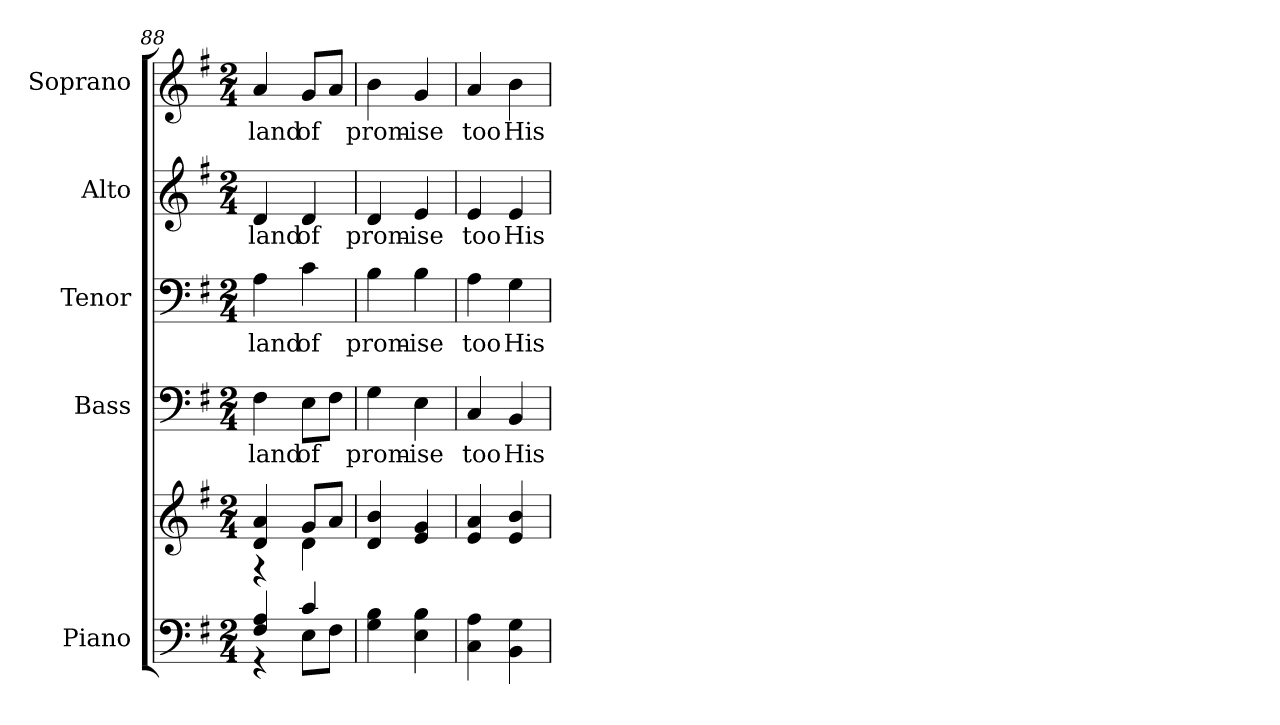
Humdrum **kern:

**kern	**kern	**kern	**text	**kern	**text	**kern	**text	**kern	**text
*part5	*part5	*part4	*part4	*part3	*part3	*part2	*part2	*part1	*part1
*staff6	*staff5	*staff4	*staff4	*staff3	*staff3	*staff2	*staff2	*staff1	*staff1
*I"Piano	*	*I"Bass	*	*I"Tenor	*	*I"Alto	*	*I"Soprano	*
*I'Pno.	*	*I'B.	*	*I'T.	*	*I'A.	*	*I'S.	*
*clefF4	*clefG2	*clefF4	*	*clefF4	*	*clefG2	*	*clefG2	*
*k[f#]	*k[f#]	*k[f#]	*	*k[f#]	*	*k[f#]	*	*k[f#]	*
*G:	*G:	*G:	*	*G:	*	*G:	*	*G:	*
*M2/4	*M2/4	*M2/4	*	*M2/4	*	*M2/4	*	*M2/4	*
=88	=88	=88	=88	=88	=88	=88	=88	=88	=88
*^	*^	*	*	*	*	*	*	*	*
!	!	!	!	!	!LO:LY:b:color=#000000	!	!	!	!	!	!
!	!	!	!	!	!	!	!LO:LY:b:color=#000000	!	!	!	!
!	!	!	!	!	!	!	!	!	!LO:LY:b:color=#000000	!	!
!	!	!	!	!	!	!	!	!	!	!	!LO:LY:b:color=#000000
4F#i/ 4Ai	4r	4di/ 4ai	4r	4F#i\	land	4Ai\	land	4di/	land	4ai/	land
!	!	!	!	!	!LO:LY:b:color=#000000	!	!	!	!	!	!
!	!	!	!	!	!	!	!LO:LY:b:color=#000000	!	!	!	!
!	!	!	!	!	!	!	!	!	!LO:LY:b:color=#000000	!	!
!	!	!	!	!	!	!	!	!	!	!	!LO:LY:b:color=#000000
4ci/	8Ei\L	8gi/L	4di\	8Ei\L	of	4ci\	of	4di/	of	8gi/L	of
.	8F#i\J	8ai/J	.	8F#i\J	.	.	.	.	.	8ai/J	.
*v	*v	*	*	*	*	*	*	*	*	*	*
*	*v	*v	*	*	*	*	*	*	*	*
=89	=89	=89	=89	=89	=89	=89	=89	=89	=89
*^	*	*	*	*	*	*	*	*	*
!	!	!	!	!LO:LY:b:color=#000000	!	!	!	!	!	!
*v	*v	*	*	*	*	*	*	*	*	*
*^	*	*	*	*	*	*	*	*	*
!	!	!	!	!	!	!LO:LY:b:color=#000000	!	!	!	!
*v	*v	*	*	*	*	*	*	*	*	*
*^	*	*	*	*	*	*	*	*	*
!	!	!	!	!	!	!	!	!LO:LY:b:color=#000000	!	!
*v	*v	*	*	*	*	*	*	*	*	*
*^	*	*	*	*	*	*	*	*	*
!	!	!	!	!	!	!	!	!	!	!LO:LY:b:color=#000000
*v	*v	*	*	*	*	*	*	*	*	*
4Gi\ 4Bi	4di/ 4bi	4Gi\	prom-	4Bi\	prom-	4di/	prom-	4bi\	prom-
!	!	!	!LO:LY:b:color=#000000	!	!	!	!	!	!
!	!	!	!	!	!LO:LY:b:color=#000000	!	!	!	!
!	!	!	!	!	!	!	!LO:LY:b:color=#000000	!	!
!	!	!	!	!	!	!	!	!	!LO:LY:b:color=#000000
4Ei\ 4Bi	4ei/ 4gi	4Ei\	-ise	4Bi\	-ise	4ei/	-ise	4gi/	-ise
=90	=90	=90	=90	=90	=90	=90	=90	=90	=90
!	!	!	!LO:LY:b:color=#000000	!	!	!	!	!	!
!	!	!	!	!	!LO:LY:b:color=#000000	!	!	!	!
!	!	!	!	!	!	!	!LO:LY:b:color=#000000	!	!
!	!	!	!	!	!	!	!	!	!LO:LY:b:color=#000000
4Ci\ 4Ai	4ei/ 4ai	4Ci/	too	4Ai\	too	4ei/	too	4ai/	too
!	!	!	!LO:LY:b:color=#000000	!	!	!	!	!	!
!	!	!	!	!	!LO:LY:b:color=#000000	!	!	!	!
!	!	!	!	!	!	!	!LO:LY:b:color=#000000	!	!
!	!	!	!	!	!	!	!	!	!LO:LY:b:color=#000000
4BBi\ 4Gi	4ei/ 4bi	4BBi/	His	4Gi\	His	4ei/	His	4bi\	His
=	=	=	=	=	=	=	=	=	=
*-	*-	*-	*-	*-	*-	*-	*-	*-	*-
